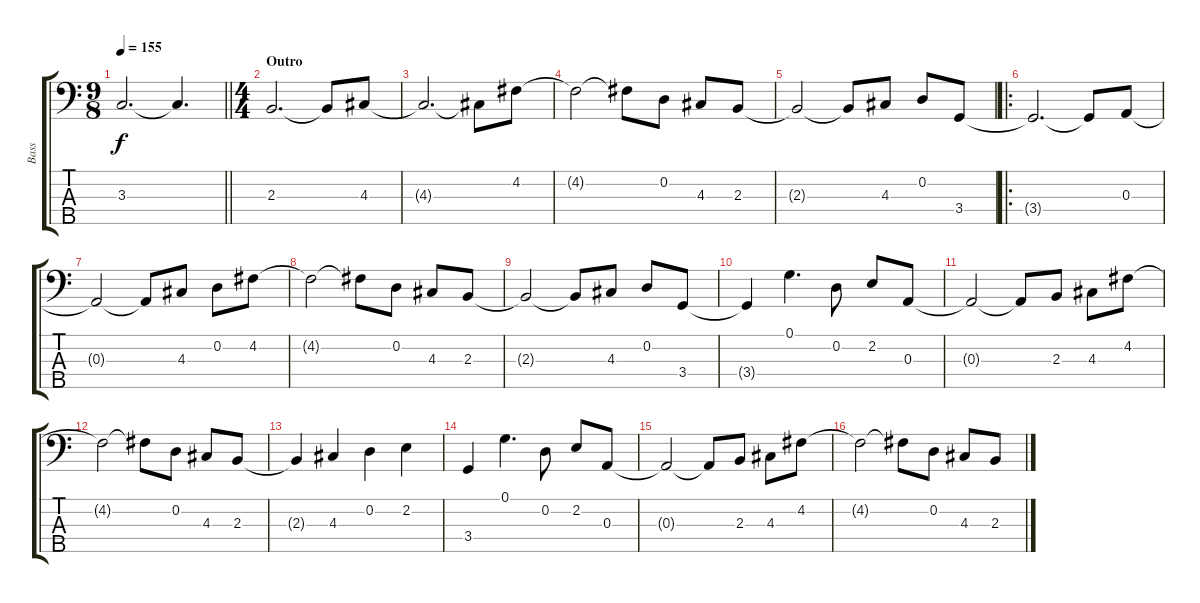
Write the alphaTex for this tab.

\track ("Bass" "Bass") {instrument electricbassfinger}
\staff {score tabs}
\tuning (G2 D2 A1 E1 B0) {hide}
\ts (9 8)
\tempo 155
\clef f4
\barLineRight lightlight
\ks c
3.3{t}.2{d dy f} 3.3{t}.4{d} |
\ts (4 4)
\section ("" "Outro")
2.3.2{d} 2.3{t}.8 4.3.8 |
4.3{t}.2{d} 4.3{t}.8 4.2.8 |
4.2{t}.2 4.2{t}.8 0.2.8 4.3.8 2.3.8 |
2.3{t}.2 2.3{t}.8 4.3.8 0.2.8 3.4.8 |
\ro
3.4{t}.2{d} 3.4{t}.8 0.3.8 |
0.3{t}.2 0.3{t}.8 4.3.8 0.2.8 4.2.8 |
4.2{t}.2 4.2{t}.8 0.2.8 4.3.8 2.3.8 |
2.3{t}.2 2.3{t}.8 4.3.8 0.2.8 3.4.8 |
3.4{t}.4 0.1.4{d} 0.2.8 2.2.8 0.3.8 |
0.3{t}.2 0.3{t}.8 2.3.8 4.3.8 4.2.8 |
4.2{t}.2 4.2{t}.8 0.2.8 4.3.8 2.3.8 |
2.3{t}.4 4.3.4 0.2.4 2.2.4 |
3.4.4 0.1.4{d} 0.2.8 2.2.8 0.3.8 |
0.3{t}.2 0.3{t}.8 2.3.8 4.3.8 4.2.8 |
4.2{t}.2 4.2{t}.8 0.2.8 4.3.8 2.3.8
